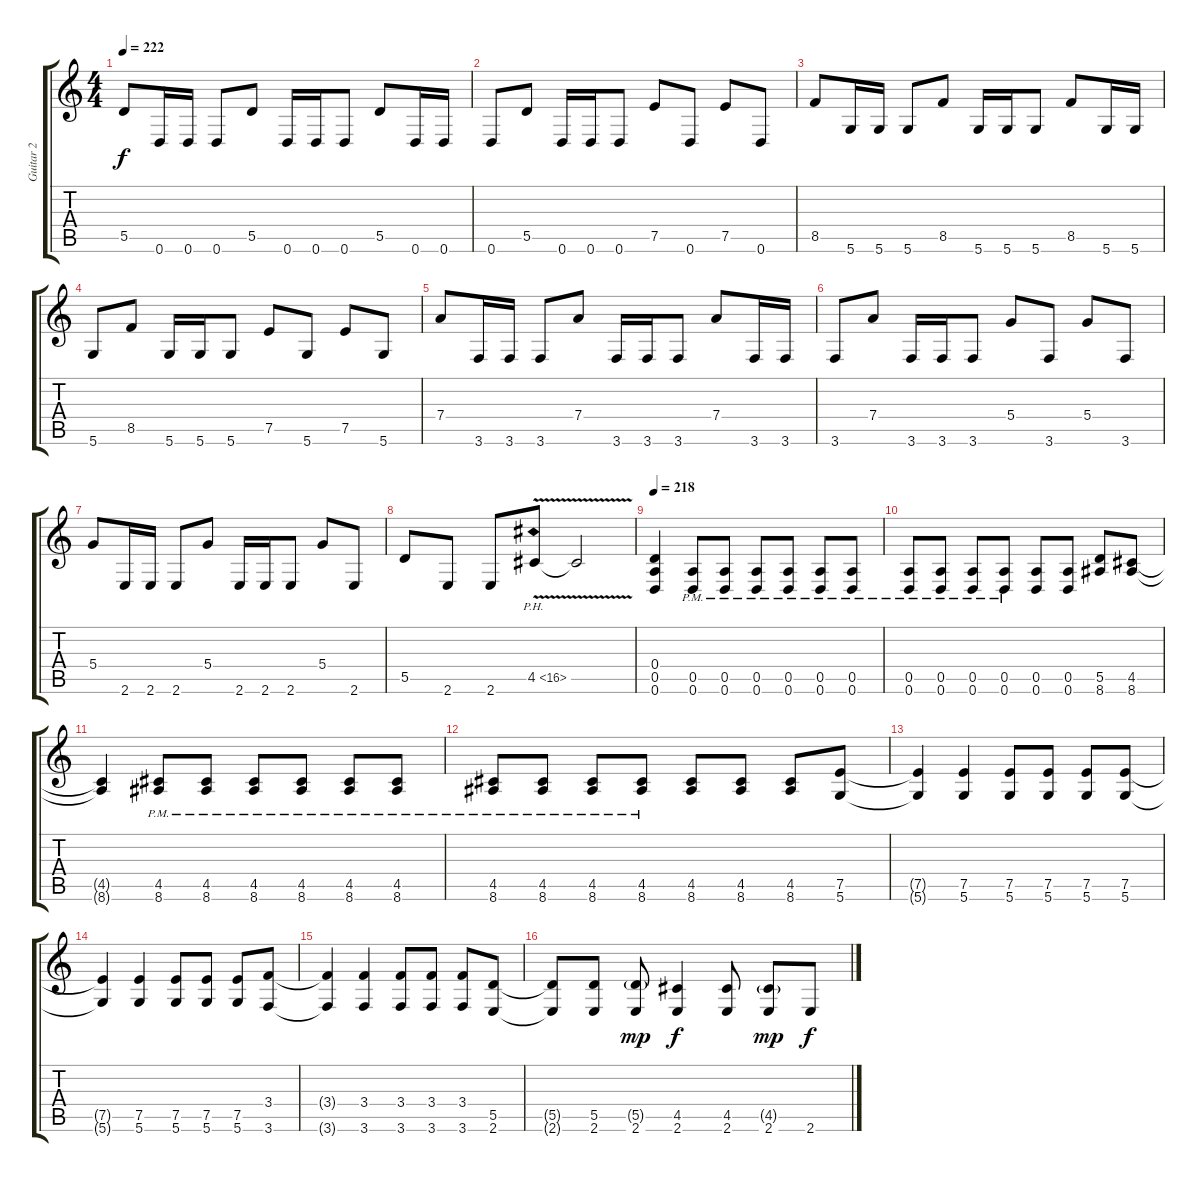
\track ("Guitar 2" "Guitar 2") {instrument distortionguitar}
\staff {score tabs}
\tuning (E4 B3 G3 D3 A2 D2) {hide}
\ts (4 4)
\tempo 222
\clef g2
\ks c
5.5.8{dy f} 0.6.16 0.6.16 0.6.8 5.5.8 0.6.16 0.6.16 0.6.8 5.5.8 0.6.16 0.6.16 |
0.6.8 5.5.8 0.6.16 0.6.16 0.6.8 7.5.8 0.6.8 7.5.8 0.6.8 |
8.5.8 5.6.16 5.6.16 5.6.8 8.5.8 5.6.16 5.6.16 5.6.8 8.5.8 5.6.16 5.6.16 |
5.6.8 8.5.8 5.6.16 5.6.16 5.6.8 7.5.8 5.6.8 7.5.8 5.6.8 |
7.4.8 3.6.16 3.6.16 3.6.8 7.4.8 3.6.16 3.6.16 3.6.8 7.4.8 3.6.16 3.6.16 |
3.6.8 7.4.8 3.6.16 3.6.16 3.6.8 5.4.8 3.6.8 5.4.8 3.6.8 |
5.4.8 2.6.16 2.6.16 2.6.8 5.4.8 2.6.16 2.6.16 2.6.8 5.4.8 2.6.8 |
5.5.8 2.6.8 2.6.8 4.5{ph 12 v}.8 4.5{t}.2 |
\tempo 218
(0.4 0.5 0.6).4 (0.5{pm} 0.6{pm}).8 (0.5{pm} 0.6{pm}).8 (0.5{pm} 0.6{pm}).8 (0.5{pm} 0.6{pm}).8 (0.5{pm} 0.6{pm}).8 (0.5{pm} 0.6{pm}).8 |
(0.5{pm} 0.6{pm}).8 (0.5{pm} 0.6{pm}).8 (0.5{pm} 0.6{pm}).8 (0.5{pm} 0.6{pm}).8 (0.5 0.6).8 (0.5 0.6).8 (5.5 8.6).8 (4.5 8.6).8 |
(4.5{t} 8.6{t}).4 (4.5{pm} 8.6{pm}).8 (4.5{pm} 8.6{pm}).8 (4.5{pm} 8.6{pm}).8 (4.5{pm} 8.6{pm}).8 (4.5{pm} 8.6{pm}).8 (4.5{pm} 8.6{pm}).8 |
(4.5{pm} 8.6{pm}).8 (4.5{pm} 8.6{pm}).8 (4.5{pm} 8.6{pm}).8 (4.5{pm} 8.6{pm}).8 (4.5 8.6).8 (4.5 8.6).8 (4.5 8.6).8 (7.5 5.6).8 |
(7.5{t} 5.6{t}).4 (7.5 5.6).4 (7.5 5.6).8 (7.5 5.6).8 (7.5 5.6).8 (7.5 5.6).8 |
(7.5{t} 5.6{t}).4 (7.5 5.6).4 (7.5 5.6).8 (7.5 5.6).8 (7.5 5.6).8 (3.4 3.6).8 |
(3.4{t} 3.6{t}).4 (3.4 3.6).4 (3.4 3.6).8 (3.4 3.6).8 (3.4 3.6).8 (5.5 2.6).8 |
(5.5{t} 2.6{t}).8 (5.5 2.6).8 (5.5{g} 2.6).8{dy mp} (4.5 2.6).4{dy f} (4.5 2.6).8 (4.5{g} 2.6).8{dy mp} 2.6.8{dy f}
